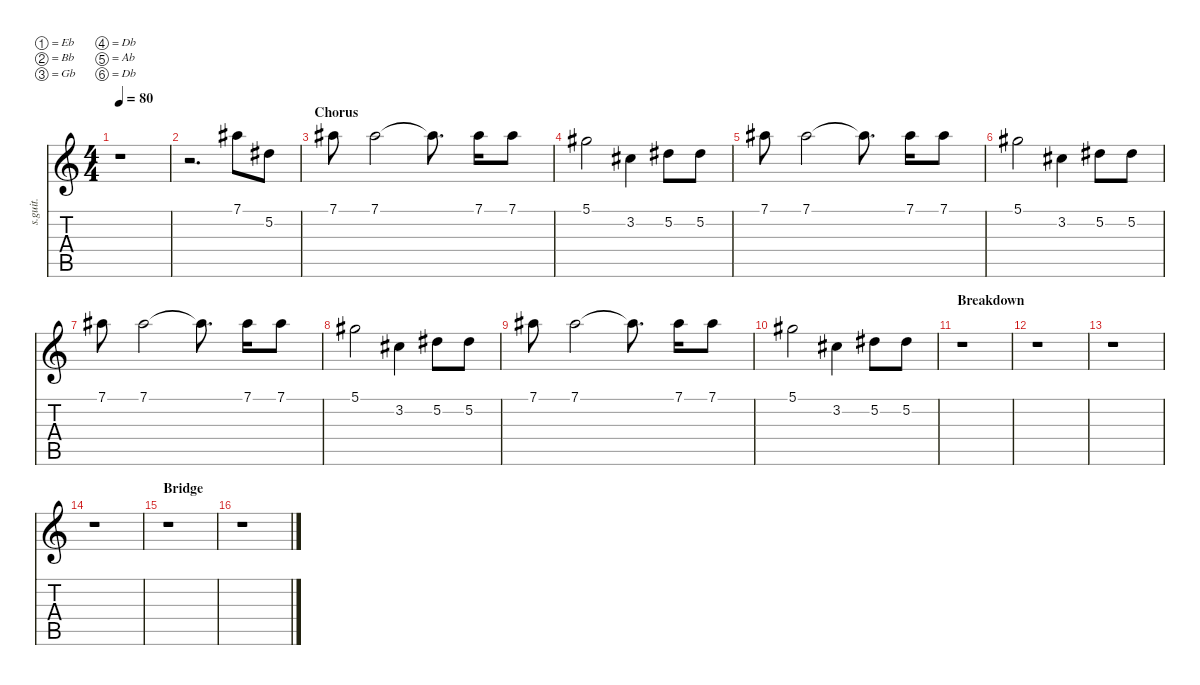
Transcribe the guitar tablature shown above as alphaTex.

\defaultSystemsLayout 4
\hideDynamics
\bracketExtendMode nobrackets
\track ("" "s.guit.") {instrument lead5charang}
\staff {score tabs}
\tuning (Eb4 Bb3 Gb3 Db3 Ab2 Db2)
\displaytranspose 12
\ts (4 4)
\tempo 80
\clef g2
\ks c
r.1{dy mf} |
r.2{d} 7.1{acc #}.8 5.2{acc #}.8 |
\section ("" "Chorus")
7.1{acc #}.8 7.1{acc #}.2 7.1{t acc #}.8{d} 7.1{acc #}.16 7.1{acc #}.8 |
5.1{acc #}.2 3.2{acc #}.4 5.2{acc #}.8 5.2{acc #}.8 |
7.1{acc #}.8 7.1{acc #}.2 7.1{t acc #}.8{d} 7.1{acc #}.16 7.1{acc #}.8 |
5.1{acc #}.2 3.2{acc #}.4 5.2{acc #}.8 5.2{acc #}.8 |
7.1{acc #}.8 7.1{acc #}.2 7.1{t acc #}.8{d} 7.1{acc #}.16 7.1{acc #}.8 |
5.1{acc #}.2 3.2{acc #}.4 5.2{acc #}.8 5.2{acc #}.8 |
7.1{acc #}.8 7.1{acc #}.2 7.1{t acc #}.8{d} 7.1{acc #}.16 7.1{acc #}.8 |
5.1{acc #}.2 3.2{acc #}.4 5.2{acc #}.8 5.2{acc #}.8 |
\section ("" "Breakdown")
r.1 |
r.1 |
r.1 |
r.1 |
\section ("" "Bridge")
r.1 |
r.1
